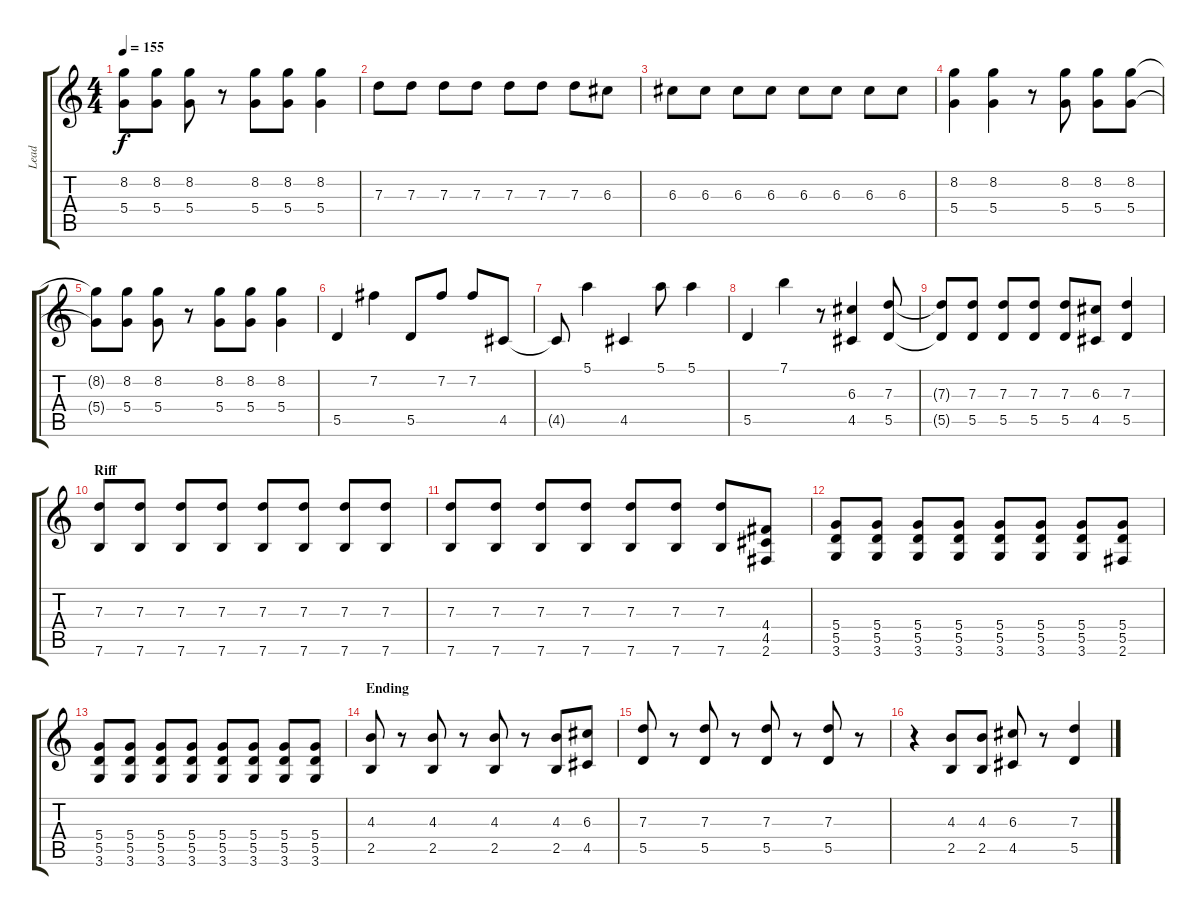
\track ("Lead" "Lead") {instrument overdrivenguitar}
\staff {score tabs}
\tuning (E4 B3 G3 D3 A2 E2) {hide}
\ts (4 4)
\tempo 155
\clef g2
\ks c
(8.2{t} 5.4{t}).8{dy f} (8.2 5.4).8 (8.2 5.4).8 r.8 (8.2 5.4).8 (8.2 5.4).8 (8.2 5.4).4 |
7.3.8 7.3.8 7.3.8 7.3.8 7.3.8 7.3.8 7.3.8 6.3.8 |
6.3.8 6.3.8 6.3.8 6.3.8 6.3.8 6.3.8 6.3.8 6.3.8 |
(8.2 5.4).4 (8.2 5.4).4 r.8 (8.2 5.4).8 (8.2 5.4).8 (8.2 5.4).8 |
(8.2{t} 5.4{t}).8 (8.2 5.4).8 (8.2 5.4).8 r.8 (8.2 5.4).8 (8.2 5.4).8 (8.2 5.4).4 |
5.5.4 7.2.4 5.5.8 7.2.8 7.2.8 4.5.8 |
4.5{t}.8 5.1.4 4.5.4 5.1.8 5.1.4 |
5.5.4 7.1.4 r.8 (6.3 4.5).4 (7.3 5.5).8 |
(7.3{t} 5.5{t}).8 (7.3 5.5).8 (7.3 5.5).8 (7.3 5.5).8 (7.3 5.5).8 (6.3 4.5).8 (7.3 5.5).4 |
\section ("" "Riff")
(7.3 7.6).8 (7.3 7.6).8 (7.3 7.6).8 (7.3 7.6).8 (7.3 7.6).8 (7.3 7.6).8 (7.3 7.6).8 (7.3 7.6).8 |
(7.3 7.6).8 (7.3 7.6).8 (7.3 7.6).8 (7.3 7.6).8 (7.3 7.6).8 (7.3 7.6).8 (7.3 7.6).8 (4.4 4.5 2.6).8 |
(5.4 5.5 3.6).8 (5.4 5.5 3.6).8 (5.4 5.5 3.6).8 (5.4 5.5 3.6).8 (5.4 5.5 3.6).8 (5.4 5.5 3.6).8 (5.4 5.5 3.6).8 (5.4 5.5 2.6).8 |
(5.4 5.5 3.6).8 (5.4 5.5 3.6).8 (5.4 5.5 3.6).8 (5.4 5.5 3.6).8 (5.4 5.5 3.6).8 (5.4 5.5 3.6).8 (5.4 5.5 3.6).8 (5.4 5.5 3.6).8 |
\section ("" "Ending")
(4.3 2.5).8 r.8 (4.3 2.5).8 r.8 (4.3 2.5).8 r.8 (4.3 2.5).8 (6.3 4.5).8 |
(7.3 5.5).8 r.8 (7.3 5.5).8 r.8 (7.3 5.5).8 r.8 (7.3 5.5).8 r.8 |
r.4 (4.3 2.5).8 (4.3 2.5).8 (6.3 4.5).8 r.8 (7.3 5.5).4
